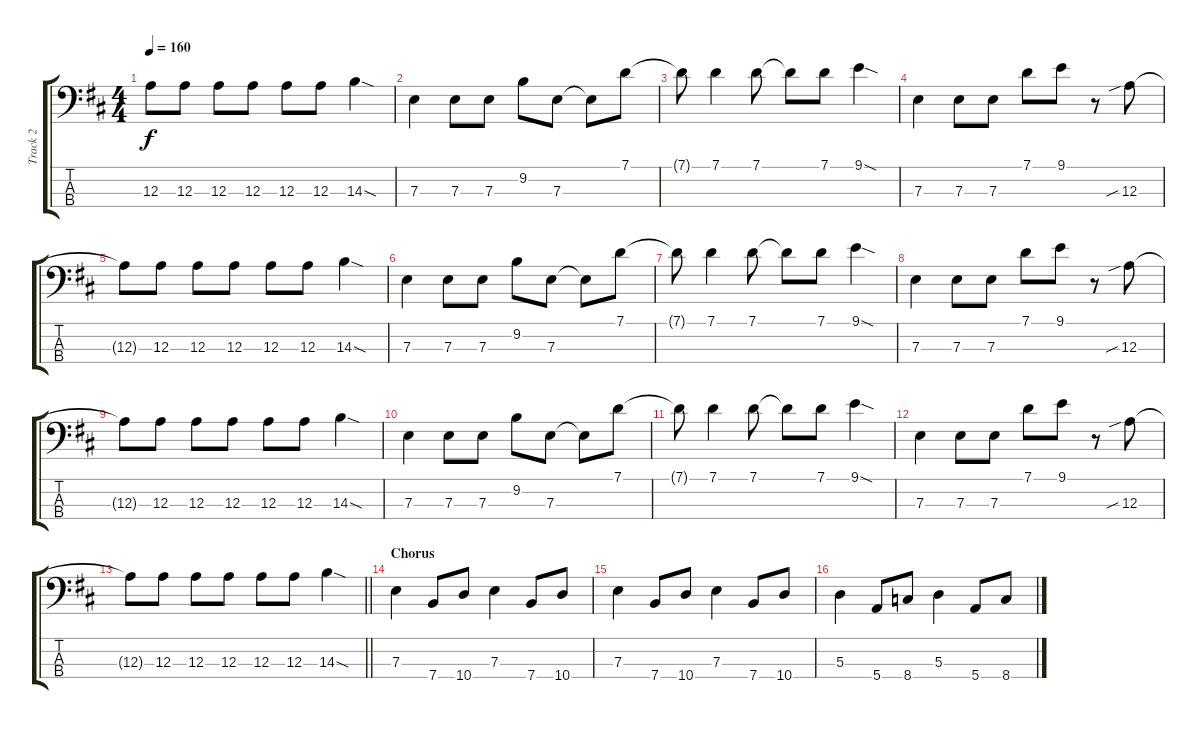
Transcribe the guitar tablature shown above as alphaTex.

\track ("Track 2" "Track 2") {instrument electricbassfinger}
\staff {score tabs}
\tuning (G2 D2 A1 E1) {hide}
\ts (4 4)
\tempo 160
\clef f4
\ks d
12.3{t}.8{dy f} 12.3.8 12.3.8 12.3.8 12.3.8 12.3.8 14.3{sod}.4 |
7.3.4 7.3.8 7.3.8 9.2.8 7.3.8 7.3{t}.8 7.1.8 |
7.1{t}.8 7.1.4 7.1.8 7.1{t}.8 7.1.8 9.1{sod}.4 |
7.3.4 7.3.8 7.3.8 7.1.8 9.1.8 r.8 12.3{sib}.8 |
12.3{t}.8 12.3.8 12.3.8 12.3.8 12.3.8 12.3.8 14.3{sod}.4 |
7.3.4 7.3.8 7.3.8 9.2.8 7.3.8 7.3{t}.8 7.1.8 |
7.1{t}.8 7.1.4 7.1.8 7.1{t}.8 7.1.8 9.1{sod}.4 |
7.3.4 7.3.8 7.3.8 7.1.8 9.1.8 r.8 12.3{sib}.8 |
12.3{t}.8 12.3.8 12.3.8 12.3.8 12.3.8 12.3.8 14.3{sod}.4 |
7.3.4 7.3.8 7.3.8 9.2.8 7.3.8 7.3{t}.8 7.1.8 |
7.1{t}.8 7.1.4 7.1.8 7.1{t}.8 7.1.8 9.1{sod}.4 |
7.3.4 7.3.8 7.3.8 7.1.8 9.1.8 r.8 12.3{sib}.8 |
\barLineRight lightlight
12.3{t}.8 12.3.8 12.3.8 12.3.8 12.3.8 12.3.8 14.3{sod}.4 |
\section ("" "Chorus")
7.3.4 7.4.8 10.4.8 7.3.4 7.4.8 10.4.8 |
7.3.4 7.4.8 10.4.8 7.3.4 7.4.8 10.4.8 |
5.3.4 5.4.8 8.4.8 5.3.4 5.4.8 8.4.8
